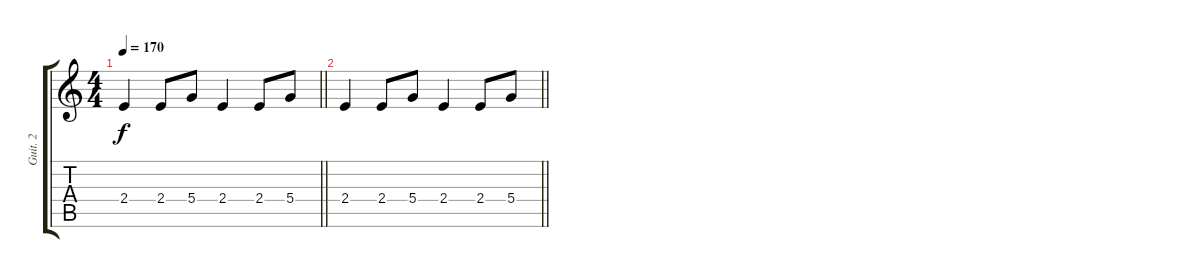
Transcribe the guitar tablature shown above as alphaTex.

\track ("Guit. 2" "Guit. 2") {instrument distortionguitar}
\staff {score tabs}
\tuning (E4 B3 G3 D3 A2 E2) {hide}
\ts (4 4)
\tempo 170
\clef g2
\barLineRight lightlight
\ks c
2.4.4{dy f} 2.4.8 5.4.8 2.4.4 2.4.8 5.4.8 |
\barLineRight lightlight
2.4.4 2.4.8 5.4.8 2.4.4 2.4.8 5.4.8
